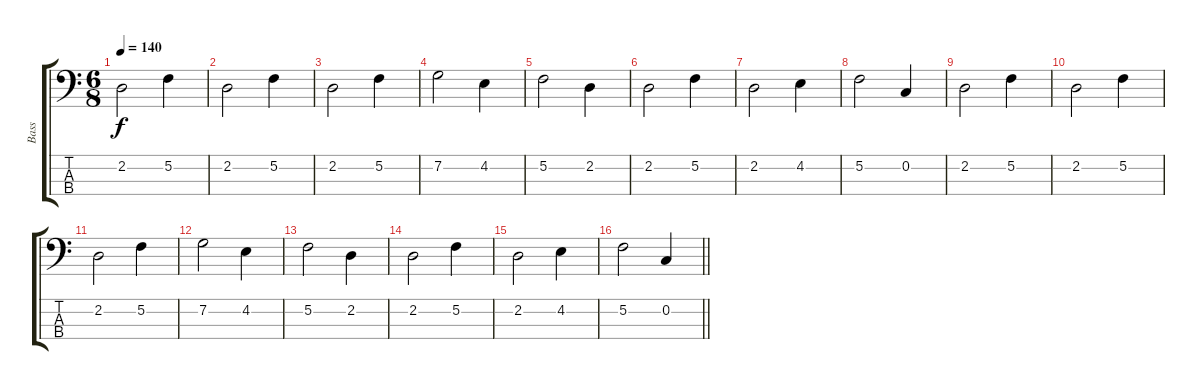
\track ("Bass" "Bass") {instrument electricbasspick}
\staff {score tabs}
\tuning (F2 C2 G1 D1) {hide}
\ts (6 8)
\tempo 140
\clef f4
\ks c
2.2.2{dy f} 5.2.4 |
2.2.2 5.2.4 |
2.2.2 5.2.4 |
7.2.2 4.2.4 |
5.2.2 2.2.4 |
2.2.2 5.2.4 |
2.2.2 4.2.4 |
5.2.2 0.2.4 |
2.2.2 5.2.4 |
2.2.2 5.2.4 |
2.2.2 5.2.4 |
7.2.2 4.2.4 |
5.2.2 2.2.4 |
2.2.2 5.2.4 |
2.2.2 4.2.4 |
\barLineRight lightlight
5.2.2 0.2.4
